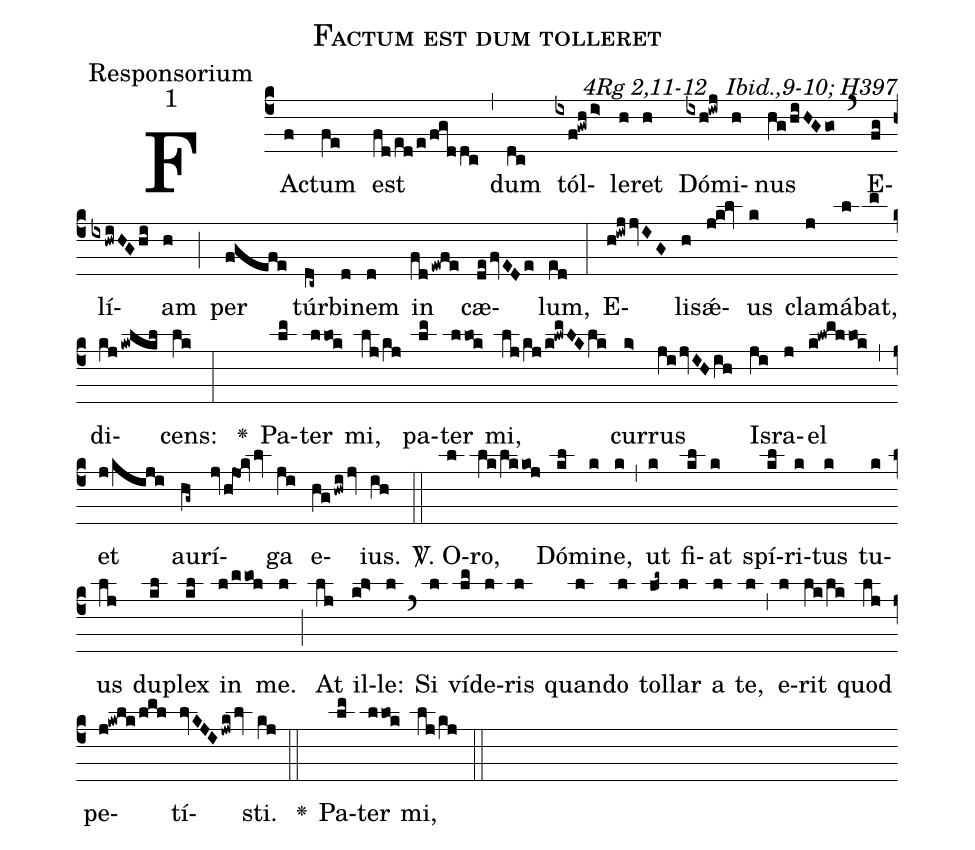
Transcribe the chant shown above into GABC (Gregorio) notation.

name:Factum est dum tolleret;
office-part:Responsorium;
mode:1;
commentary:ꝶ 4Rg 2,11-12 ꝟ Ibid.,9-10; H397;
%%
(c4)FA(f)ctum(fe) est(fd/ed/e/fgd/dc) (,) dum(dc) tól(ixf!gwh/i>)le(h)ret(h) Dó(ixh!iwj)mi(h)nus(hg/hiHGgo) (`) E(fg)lí(ixhwiHGhi)am(h) (;) per(fgefe) túr(dc~)bi(d)nem(d) in(fdewfe) cæ(defvEDe)lum,(ed) (:)
E(h!iwjjvIG)li(h)sǽ(j!k!lv)us(k) cla(j)má(l)bat,(m) di(kjkwlkl)cens:(lk) (:)
<v>\greheightstar</v>()
Pa(lm)ter(llo!k) mi,(lj/kj) pa(lm)ter(llo!k) mi,(lj/kj/k!lwmLKlk) cur(k>)rus(jijvIHih) Is(ji)ra(j)el(k!lwmllo!k) (,) et(j/kiji) au(hg~)rí(jvh@joklv)ga(ji) e(hghwijv)ius.(ih) (::)

<sp>V/</sp>.
O(l)ro,(lk/lk/ko!j) Dó(kl)mi(k)ne,(k) (,) ut(k) fi(kl)at(k) spí(kl)ri(k)tus(k) tu(k)us(lj) du(kl)plex(kl) in(l/mmo!l) me.(l) (;)
At(lj) il(kl>)le:(l) (`) Si(l) ví(lm)de(l)ris(l) quan(l)do(l) tol(lm~)lar(l) a(l) te,(l) (,) e(l)rit(lk/lk) quod(lj) pe(j!kwlk/lml)tí(lvKJIjwklv)sti.(kj) (::)

<v>\greheightstar</v>() Pa(lm)ter(llo!k) mi,(lj/kj) (::)
